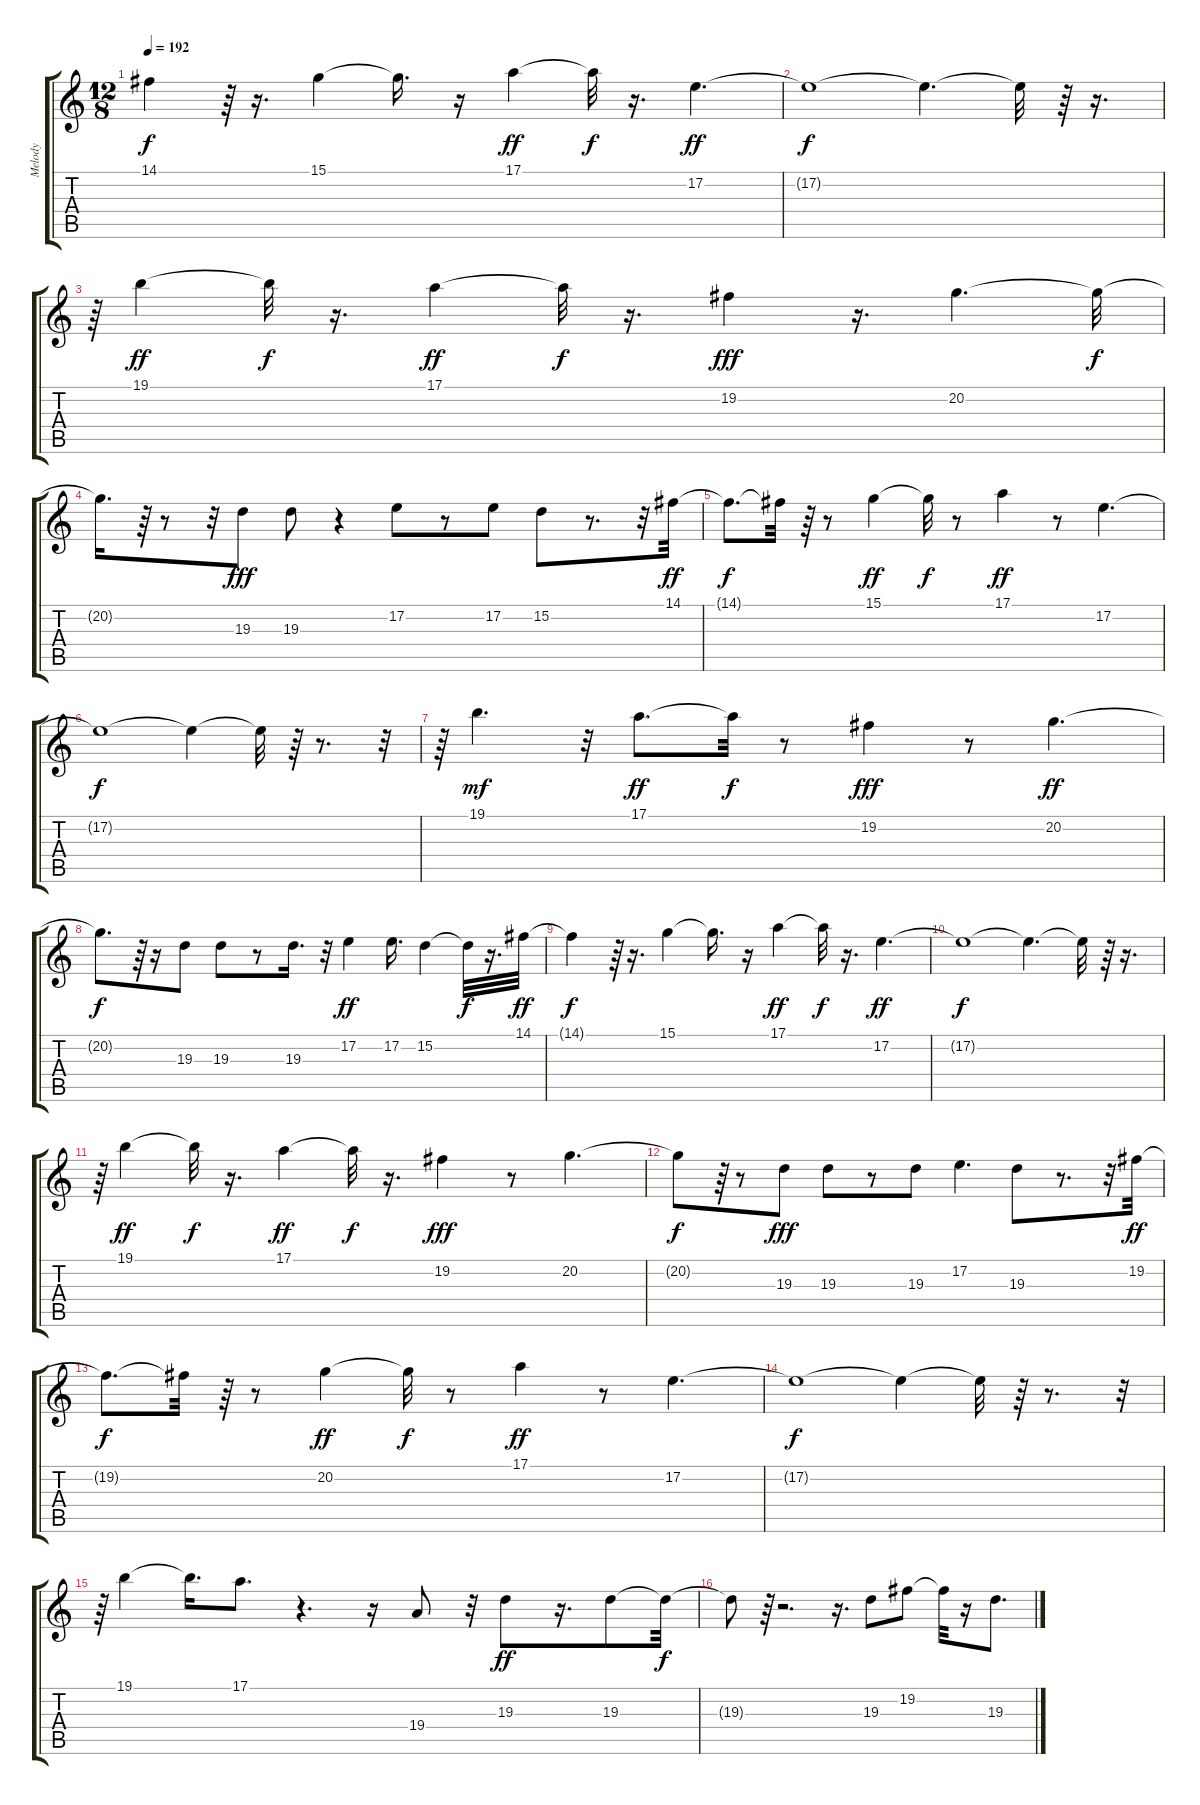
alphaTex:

\track ("Melody" "Melody") {instrument voiceoohs}
\staff {score tabs}
\tuning (E4 B3 G3 D3 A2 E2) {hide}
\ts (12 8)
\tempo 192
\clef g2
\ks c
14.1{t}.4{dy f} r.64 r.16{d} 15.1.4 15.1{t}.16{d} r.16 17.1.4{dy ff} 17.1{t}.32{dy f} r.16{d} 17.2.4{d dy ff} |
17.2{t}.1{dy f} 17.2{t}.4{d} 17.2{t}.32 r.64 r.16{d} |
r.64 19.1.4{dy ff} 19.1{t}.32{dy f} r.16{d} 17.1.4{dy ff} 17.1{t}.32{dy f} r.16{d} 19.2.4{dy fff} r.16{d} 20.2.4{d} 20.2{t}.32{dy f} |
20.2{t}.16{d} r.64 r.8 r.32 19.3.8{dy fff} 19.3.8 r.4 17.2.8 r.8 17.2.8 15.2.8 r.8{d} r.32 14.1.32{dy ff} |
14.1{t}.8{d dy f} 14.1{t}.32 r.64 r.8 15.1.4{dy ff} 15.1{t}.32{dy f} r.8 17.1.4{dy ff} r.8 17.2.4{d} |
17.2{t}.1{dy f} 17.2{t}.4 17.2{t}.32 r.64 r.8{d} r.32 |
r.64 19.1.4{d dy mf} r.32 17.1.8{d dy ff} 17.1{t}.32{dy f} r.8 19.2.4{dy fff} r.8 20.2.4{d dy ff} |
20.2{t}.8{d dy f} r.64 r.16 19.3.8 19.3.8 r.8 19.3.16{d} r.32 17.2.4{dy ff} 17.2.16{d} 15.2.4 15.2{t}.32{dy f} r.16{d} 14.1.32{dy ff} |
14.1{t}.4{dy f} r.64 r.16{d} 15.1.4 15.1{t}.16{d} r.16 17.1.4{dy ff} 17.1{t}.32{dy f} r.16{d} 17.2.4{d dy ff} |
17.2{t}.1{dy f} 17.2{t}.4{d} 17.2{t}.32 r.64 r.16{d} |
r.64 19.1.4{dy ff} 19.1{t}.32{dy f} r.16{d} 17.1.4{dy ff} 17.1{t}.32{dy f} r.16{d} 19.2.4{dy fff} r.8 20.2.4{d} |
20.2{t}.8{dy f} r.64 r.8 19.3.8{dy fff} 19.3.8 r.8 19.3.8 17.2.4{d} 19.3.8 r.8{d} r.32 19.2.32{dy ff} |
19.2{t}.8{d dy f} 19.2{t}.32 r.64 r.8 20.2.4{dy ff} 20.2{t}.32{dy f} r.8 17.1.4{dy ff} r.8 17.2.4{d} |
17.2{t}.1{dy f} 17.2{t}.4 17.2{t}.32 r.64 r.8{d} r.32 |
r.64 19.1.4 19.1{t}.16{d} 17.1.8{d} r.4{d} r.16 19.4.8 r.32 19.3.8{dy ff} r.16{d} 19.3.8 19.3{t}.32{dy f} |
19.3{t}.8 r.64 r.2{d} r.16{d} 19.3.8 19.2.8 19.2{t}.32 r.16 19.3.8{d}
